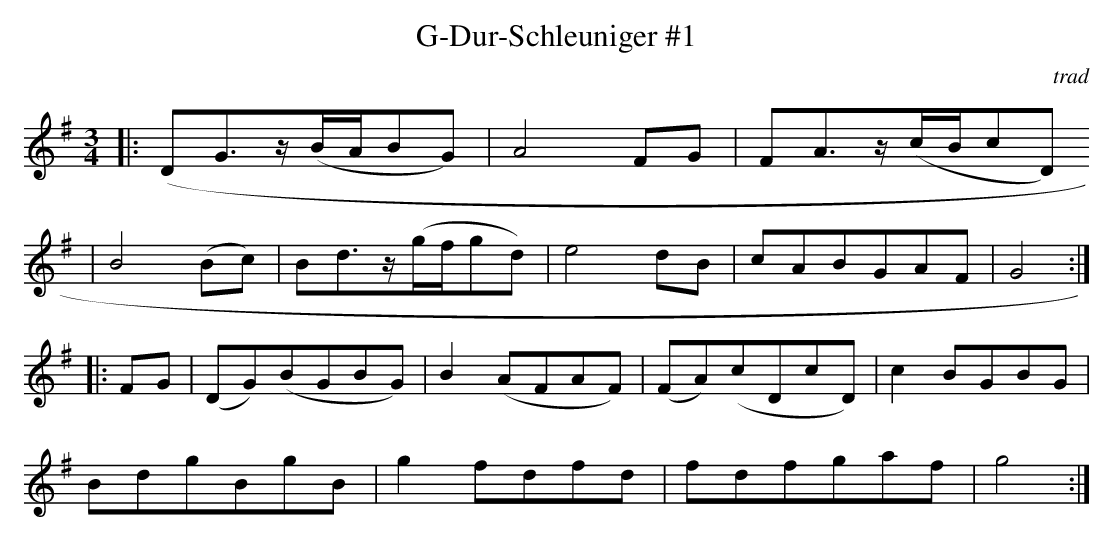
X:1
T:G-Dur-Schleuniger #1
M:3/4
L:1/8
C:trad
K:G
|:(DG3/2z/2(B/2A/2BG)|A4  FG|FA3/2z/2(c/2B/2cD)
|B4  (Bc)|Bd3/2z/2(g/2f/2gd)|e4  dB|cABGAF|G4  :|
|:FG|(DG)(BGBG)|B2 (AFAF)|(FA)(cDcD)|c2 BGBG|
BdgBgB|g2 fdfd|fdfgaf|g4  :|
